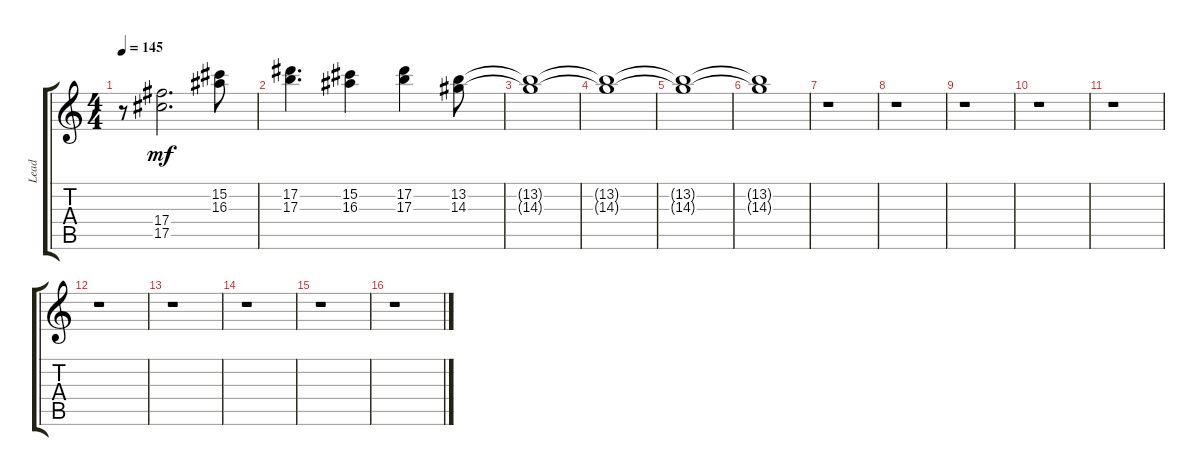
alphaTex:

\track ("Lead" "Lead") {instrument distortionguitar}
\staff {score tabs}
\tuning (Eb4 Bb3 Gb3 Db3 Ab2 Eb2) {hide}
\ts (4 4)
\tempo 145
\clef g2
\ks c
r.8{dy mf} (17.4{t} 17.5{t}).2{d} (15.2 16.3).8 |
(17.2 17.3).4{d} (15.2 16.3).4 (17.2 17.3).4 (13.2 14.3).8 |
(13.2{t} 14.3{t}).1 |
(13.2{t} 14.3{t}).1 |
(13.2{t} 14.3{t}).1 |
(13.2{t} 14.3{t}).1 |
r.1 |
r.1 |
r.1 |
r.1 |
r.1 |
r.1 |
r.1 |
r.1 |
r.1 |
r.1
